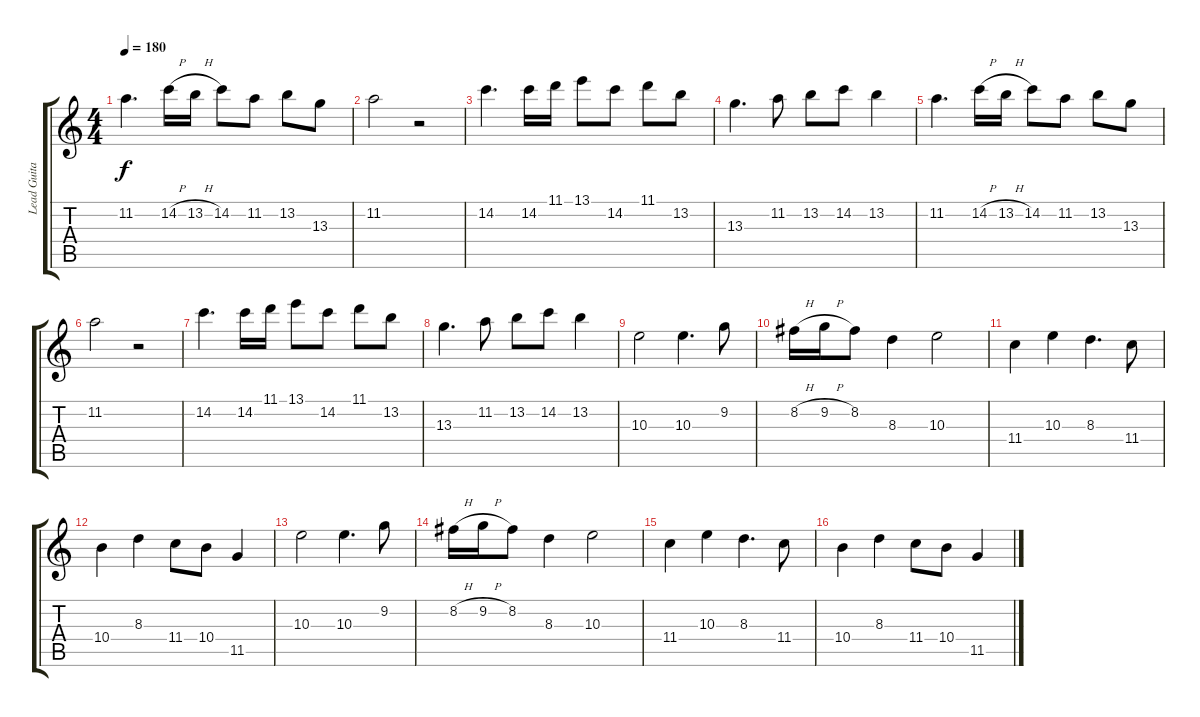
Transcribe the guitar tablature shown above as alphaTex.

\track ("Lead Guitar" "Lead Guita") {instrument distortionguitar}
\staff {score tabs}
\tuning (Eb4 Bb3 Gb3 Db3 Ab2 Eb2) {hide}
\ts (4 4)
\tempo 180
\clef g2
\ks c
11.2.4{d dy f} 14.2{h}.16 13.2{h}.16 14.2.8 11.2.8 13.2.8 13.3.8 |
11.2.2 r.2 |
14.2.4{d} 14.2.16 11.1.16 13.1.8 14.2.8 11.1.8 13.2.8 |
13.3.4{d} 11.2.8 13.2.8 14.2.8 13.2.4 |
11.2.4{d} 14.2{h}.16 13.2{h}.16 14.2.8 11.2.8 13.2.8 13.3.8 |
11.2.2 r.2 |
14.2.4{d} 14.2.16 11.1.16 13.1.8 14.2.8 11.1.8 13.2.8 |
13.3.4{d} 11.2.8 13.2.8 14.2.8 13.2.4 |
10.3.2 10.3.4{d} 9.2.8 |
8.2{h}.16 9.2{h}.16 8.2.8 8.3.4 10.3.2 |
11.4.4 10.3.4 8.3.4{d} 11.4.8 |
10.4.4 8.3.4 11.4.8 10.4.8 11.5.4 |
10.3.2 10.3.4{d} 9.2.8 |
8.2{h}.16 9.2{h}.16 8.2.8 8.3.4 10.3.2 |
11.4.4 10.3.4 8.3.4{d} 11.4.8 |
10.4.4 8.3.4 11.4.8 10.4.8 11.5.4
